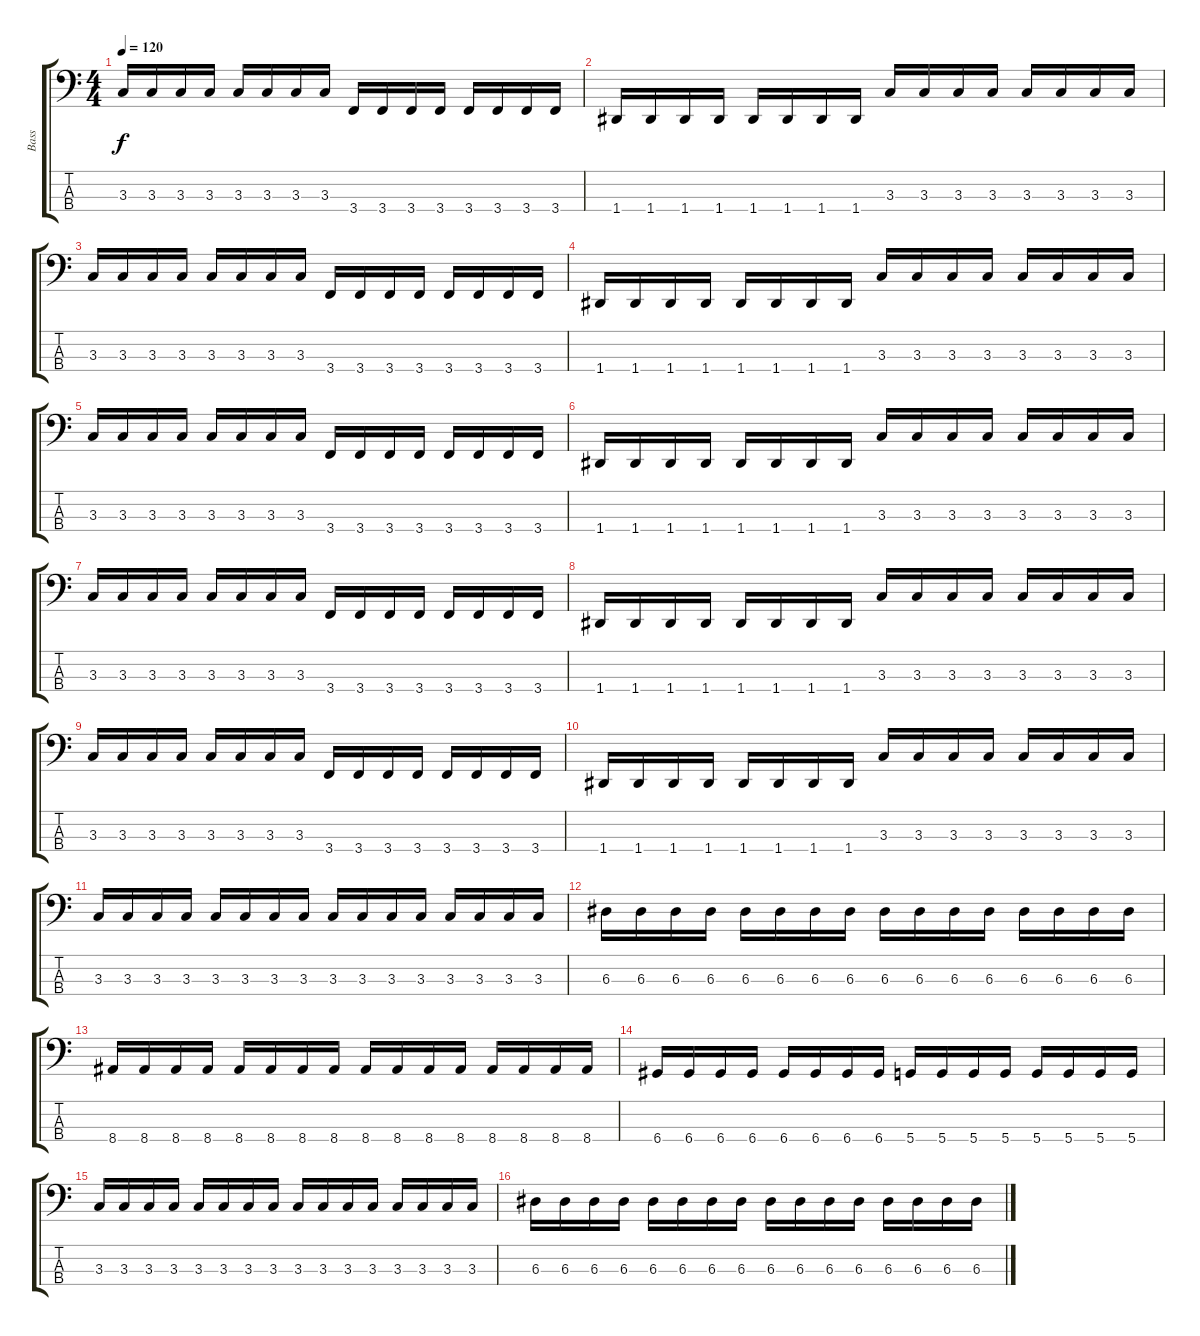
\track ("Bass" "Bass") {instrument electricbasspick}
\staff {score tabs}
\tuning (G2 D2 A1 D1) {hide}
\ts (4 4)
\tempo 120
\clef f4
\ks c
3.3.16{dy f} 3.3.16 3.3.16 3.3.16 3.3.16 3.3.16 3.3.16 3.3.16 3.4.16 3.4.16 3.4.16 3.4.16 3.4.16 3.4.16 3.4.16 3.4.16 |
1.4.16 1.4.16 1.4.16 1.4.16 1.4.16 1.4.16 1.4.16 1.4.16 3.3.16 3.3.16 3.3.16 3.3.16 3.3.16 3.3.16 3.3.16 3.3.16 |
3.3.16 3.3.16 3.3.16 3.3.16 3.3.16 3.3.16 3.3.16 3.3.16 3.4.16 3.4.16 3.4.16 3.4.16 3.4.16 3.4.16 3.4.16 3.4.16 |
1.4.16 1.4.16 1.4.16 1.4.16 1.4.16 1.4.16 1.4.16 1.4.16 3.3.16 3.3.16 3.3.16 3.3.16 3.3.16 3.3.16 3.3.16 3.3.16 |
3.3.16 3.3.16 3.3.16 3.3.16 3.3.16 3.3.16 3.3.16 3.3.16 3.4.16 3.4.16 3.4.16 3.4.16 3.4.16 3.4.16 3.4.16 3.4.16 |
1.4.16 1.4.16 1.4.16 1.4.16 1.4.16 1.4.16 1.4.16 1.4.16 3.3.16 3.3.16 3.3.16 3.3.16 3.3.16 3.3.16 3.3.16 3.3.16 |
3.3.16 3.3.16 3.3.16 3.3.16 3.3.16 3.3.16 3.3.16 3.3.16 3.4.16 3.4.16 3.4.16 3.4.16 3.4.16 3.4.16 3.4.16 3.4.16 |
1.4.16 1.4.16 1.4.16 1.4.16 1.4.16 1.4.16 1.4.16 1.4.16 3.3.16 3.3.16 3.3.16 3.3.16 3.3.16 3.3.16 3.3.16 3.3.16 |
3.3.16 3.3.16 3.3.16 3.3.16 3.3.16 3.3.16 3.3.16 3.3.16 3.4.16 3.4.16 3.4.16 3.4.16 3.4.16 3.4.16 3.4.16 3.4.16 |
1.4.16 1.4.16 1.4.16 1.4.16 1.4.16 1.4.16 1.4.16 1.4.16 3.3.16 3.3.16 3.3.16 3.3.16 3.3.16 3.3.16 3.3.16 3.3.16 |
3.3.16 3.3.16 3.3.16 3.3.16 3.3.16 3.3.16 3.3.16 3.3.16 3.3.16 3.3.16 3.3.16 3.3.16 3.3.16 3.3.16 3.3.16 3.3.16 |
6.3.16 6.3.16 6.3.16 6.3.16 6.3.16 6.3.16 6.3.16 6.3.16 6.3.16 6.3.16 6.3.16 6.3.16 6.3.16 6.3.16 6.3.16 6.3.16 |
8.4.16 8.4.16 8.4.16 8.4.16 8.4.16 8.4.16 8.4.16 8.4.16 8.4.16 8.4.16 8.4.16 8.4.16 8.4.16 8.4.16 8.4.16 8.4.16 |
6.4.16 6.4.16 6.4.16 6.4.16 6.4.16 6.4.16 6.4.16 6.4.16 5.4.16 5.4.16 5.4.16 5.4.16 5.4.16 5.4.16 5.4.16 5.4.16 |
3.3.16 3.3.16 3.3.16 3.3.16 3.3.16 3.3.16 3.3.16 3.3.16 3.3.16 3.3.16 3.3.16 3.3.16 3.3.16 3.3.16 3.3.16 3.3.16 |
6.3.16 6.3.16 6.3.16 6.3.16 6.3.16 6.3.16 6.3.16 6.3.16 6.3.16 6.3.16 6.3.16 6.3.16 6.3.16 6.3.16 6.3.16 6.3.16
